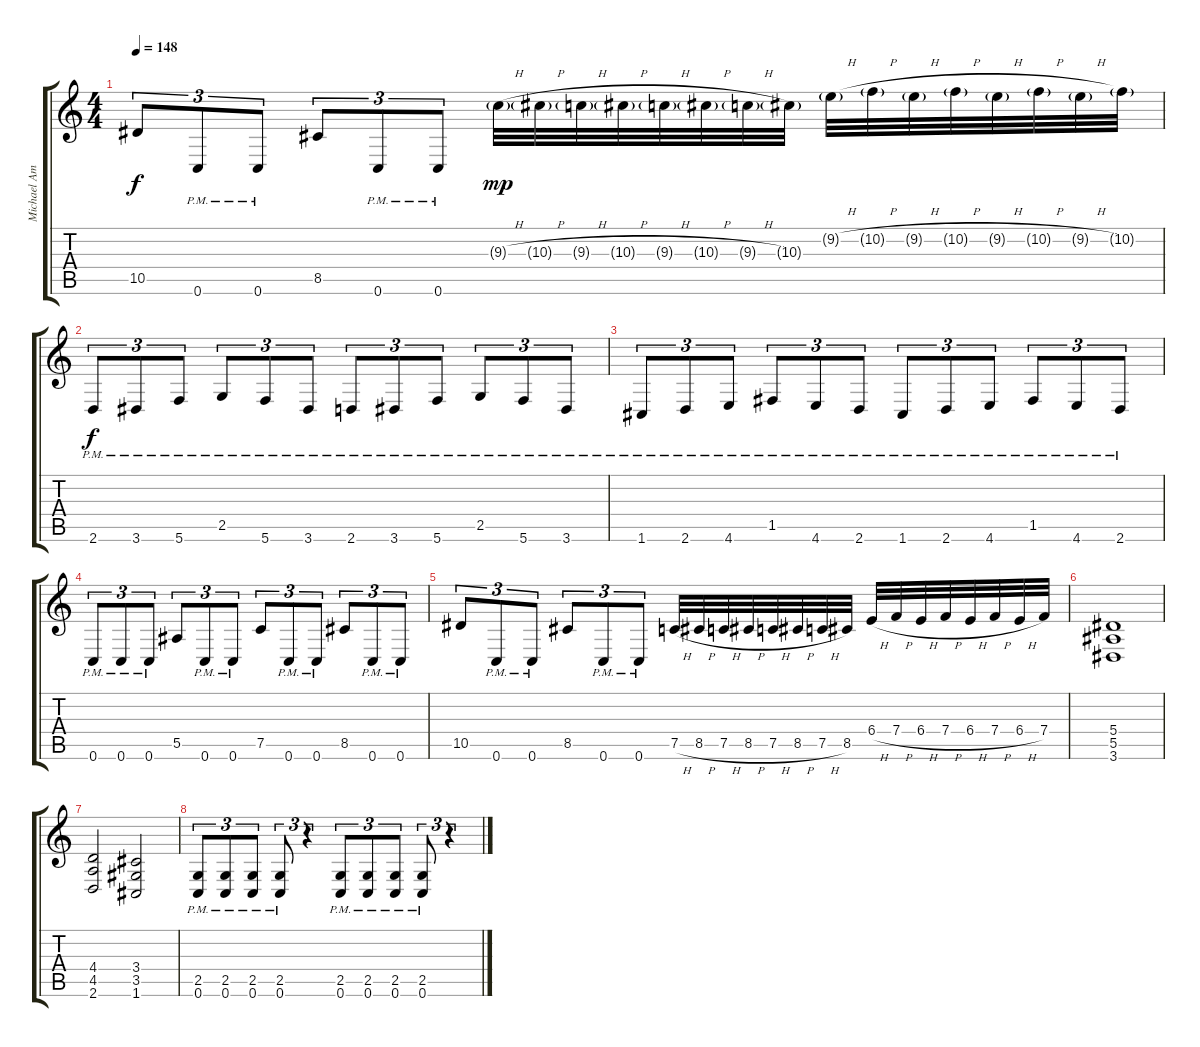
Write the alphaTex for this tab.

\track ("Michael Amott (Lead Guitar)" "Michael Am") {instrument distortionguitar}
\staff {score tabs}
\tuning (C4 G3 Eb3 Bb2 F2 C2) {hide}
\ts (4 4)
\tempo 148
\clef g2
\ks c
10.5.8{tu (3 2) dy f} 0.6{pm}.8{tu (3 2)} 0.6{pm}.8{tu (3 2)} 8.5.8{tu (3 2)} 0.6{pm}.8{tu (3 2)} 0.6{pm}.8{tu (3 2)} 9.3{h g}.32{dy mp} 10.3{h g}.32 9.3{h g}.32 10.3{h g}.32 9.3{h g}.32 10.3{h g}.32 9.3{h g}.32 10.3{g}.32 9.2{h g}.32 10.2{h g}.32 9.2{h g}.32 10.2{h g}.32 9.2{h g}.32 10.2{h g}.32 9.2{h g}.32 10.2{g}.32 |
2.6{pm}.8{tu (3 2) dy f} 3.6{pm}.8{tu (3 2)} 5.6{pm}.8{tu (3 2)} 2.5{pm}.8{tu (3 2)} 5.6{pm}.8{tu (3 2)} 3.6{pm}.8{tu (3 2)} 2.6{pm}.8{tu (3 2)} 3.6{pm}.8{tu (3 2)} 5.6{pm}.8{tu (3 2)} 2.5{pm}.8{tu (3 2)} 5.6{pm}.8{tu (3 2)} 3.6{pm}.8{tu (3 2)} |
1.6{pm}.8{tu (3 2)} 2.6{pm}.8{tu (3 2)} 4.6{pm}.8{tu (3 2)} 1.5{pm}.8{tu (3 2)} 4.6{pm}.8{tu (3 2)} 2.6{pm}.8{tu (3 2)} 1.6{pm}.8{tu (3 2)} 2.6{pm}.8{tu (3 2)} 4.6{pm}.8{tu (3 2)} 1.5{pm}.8{tu (3 2)} 4.6{pm}.8{tu (3 2)} 2.6{pm}.8{tu (3 2)} |
0.6{pm}.8{tu (3 2)} 0.6{pm}.8{tu (3 2)} 0.6{pm}.8{tu (3 2)} 5.5.8{tu (3 2)} 0.6{pm}.8{tu (3 2)} 0.6{pm}.8{tu (3 2)} 7.5.8{tu (3 2)} 0.6{pm}.8{tu (3 2)} 0.6{pm}.8{tu (3 2)} 8.5.8{tu (3 2)} 0.6{pm}.8{tu (3 2)} 0.6{pm}.8{tu (3 2)} |
10.5.8{tu (3 2)} 0.6{pm}.8{tu (3 2)} 0.6{pm}.8{tu (3 2)} 8.5.8{tu (3 2)} 0.6{pm}.8{tu (3 2)} 0.6{pm}.8{tu (3 2)} 7.5{h}.32{balance 0} 8.5{h}.32 7.5{h}.32 8.5{h}.32 7.5{h}.32 8.5{h}.32 7.5{h}.32 8.5.32 6.4{h}.32 7.4{h}.32 6.4{h}.32 7.4{h}.32 6.4{h}.32 7.4{h}.32 6.4{h}.32 7.4.32 |
(5.4 5.5 3.6).1 |
(4.4 4.5 2.6).2 (3.4 3.5 1.6).2 |
(2.5{pm} 0.6{pm}).8{tu (3 2)} (2.5{pm} 0.6{pm}).8{tu (3 2)} (2.5{pm} 0.6{pm}).8{tu (3 2)} (2.5{pm} 0.6{pm}).8{tu (3 2)} r.4{tu (3 2)} (2.5{pm} 0.6{pm}).8{tu (3 2)} (2.5{pm} 0.6{pm}).8{tu (3 2)} (2.5{pm} 0.6{pm}).8{tu (3 2)} (2.5{pm} 0.6{pm}).8{tu (3 2)} r.4{tu (3 2)}
